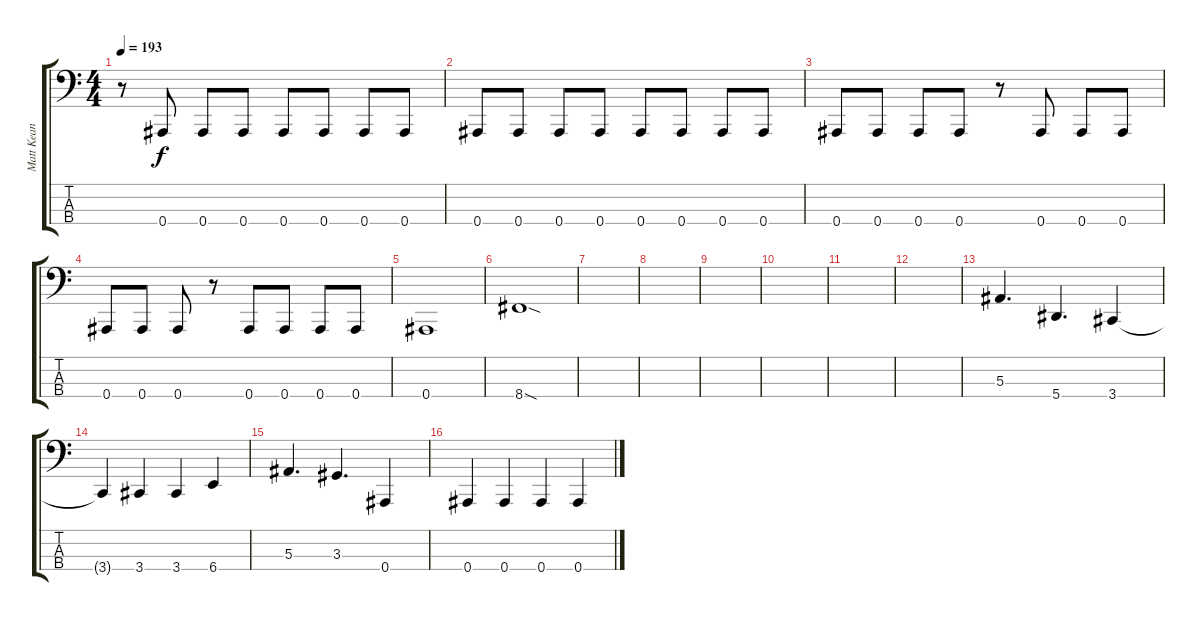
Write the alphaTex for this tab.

\track ("Matt Kean" "Matt Kean") {instrument electricbassfinger}
\staff {score tabs}
\tuning (Eb2 Bb1 F1 Bb0) {hide}
\ts (4 4)
\tempo 193
\clef f4
\ks c
r.8{dy f} 0.4.8 0.4.8 0.4.8 0.4.8 0.4.8 0.4.8 0.4.8 |
0.4.8 0.4.8 0.4.8 0.4.8 0.4.8 0.4.8 0.4.8 0.4.8 |
0.4.8 0.4.8 0.4.8 0.4.8 r.8 0.4.8 0.4.8 0.4.8 |
0.4.8 0.4.8 0.4.8 r.8 0.4.8 0.4.8 0.4.8 0.4.8 |
0.4.1 |
8.4{sod}.1 |
|
|
|
|
|
|
5.3.4{d} 5.4.4{d} 3.4.4 |
3.4{t}.4 3.4.4 3.4.4 6.4.4 |
5.3.4{d} 3.3.4{d} 0.4.4 |
0.4.4 0.4.4 0.4.4 0.4.4
